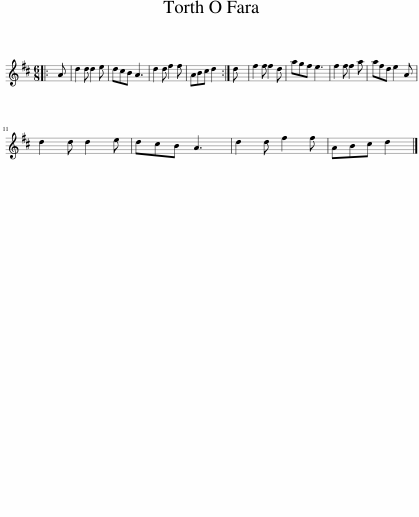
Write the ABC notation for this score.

X:1
L:1/8
M:6/8
I:linebreak $
K:D
V:1 treble
V:1
|: A | d2 d d2 e | dcB A3 | d2 d f2 f | ABc d2 :| %5
 d | f2 f f2 d | agf e3 | f2 f f2 a | afd e2 A |$ %10
 d2 d d2 e | dcB A3 | d2 d f2 f | ABc d2 |] %14
